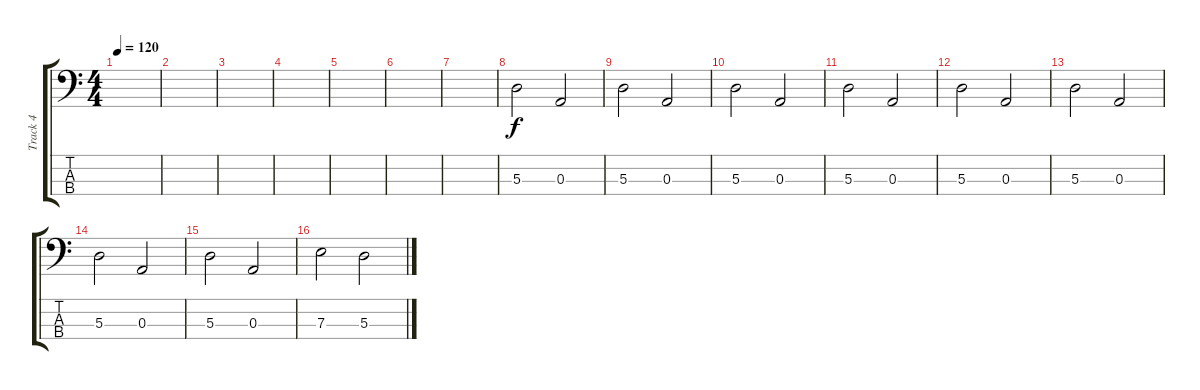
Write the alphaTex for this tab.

\track ("Track 4" "Track 4") {instrument electricbassfinger}
\staff {score tabs}
\tuning (G2 D2 A1 E1) {hide}
\ts (4 4)
\tempo 120
\clef f4
\ks c
|
|
|
|
|
|
|
5.3.2 0.3.2 |
5.3.2 0.3.2 |
5.3.2 0.3.2 |
5.3.2 0.3.2 |
5.3.2 0.3.2 |
5.3.2 0.3.2 |
5.3.2 0.3.2 |
5.3.2 0.3.2 |
7.3.2 5.3.2
